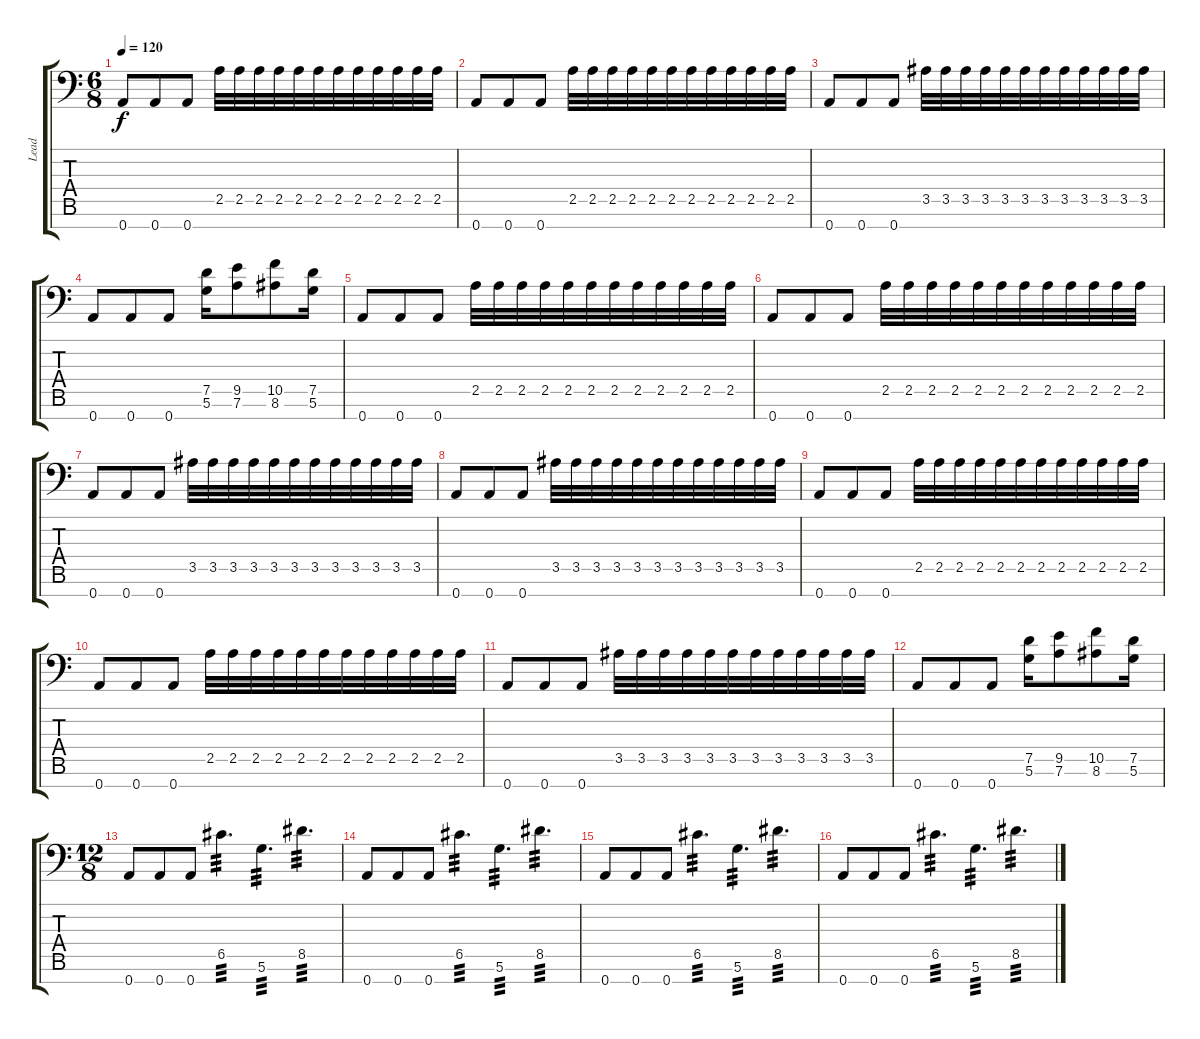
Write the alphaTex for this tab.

\track ("Lead" "Lead") {instrument overdrivenguitar}
\staff {score tabs}
\tuning (D4 A3 F3 C3 G2 D2 A1) {hide}
\ts (6 8)
\tempo 120
\clef f4
\ks c
0.7.8{dy f} 0.7.8 0.7.8 2.5.32 2.5.32 2.5.32 2.5.32 2.5.32 2.5.32 2.5.32 2.5.32 2.5.32 2.5.32 2.5.32 2.5.32 |
0.7.8 0.7.8 0.7.8 2.5.32 2.5.32 2.5.32 2.5.32 2.5.32 2.5.32 2.5.32 2.5.32 2.5.32 2.5.32 2.5.32 2.5.32 |
0.7.8 0.7.8 0.7.8 3.5.32 3.5.32 3.5.32 3.5.32 3.5.32 3.5.32 3.5.32 3.5.32 3.5.32 3.5.32 3.5.32 3.5.32 |
0.7.8 0.7.8 0.7.8 (7.5 5.6).16 (9.5 7.6).8 (10.5 8.6).8 (7.5 5.6).16 |
0.7.8 0.7.8 0.7.8 2.5.32 2.5.32 2.5.32 2.5.32 2.5.32 2.5.32 2.5.32 2.5.32 2.5.32 2.5.32 2.5.32 2.5.32 |
0.7.8 0.7.8 0.7.8 2.5.32 2.5.32 2.5.32 2.5.32 2.5.32 2.5.32 2.5.32 2.5.32 2.5.32 2.5.32 2.5.32 2.5.32 |
0.7.8 0.7.8 0.7.8 3.5.32 3.5.32 3.5.32 3.5.32 3.5.32 3.5.32 3.5.32 3.5.32 3.5.32 3.5.32 3.5.32 3.5.32 |
0.7.8 0.7.8 0.7.8 3.5.32 3.5.32 3.5.32 3.5.32 3.5.32 3.5.32 3.5.32 3.5.32 3.5.32 3.5.32 3.5.32 3.5.32 |
0.7.8 0.7.8 0.7.8 2.5.32 2.5.32 2.5.32 2.5.32 2.5.32 2.5.32 2.5.32 2.5.32 2.5.32 2.5.32 2.5.32 2.5.32 |
0.7.8 0.7.8 0.7.8 2.5.32 2.5.32 2.5.32 2.5.32 2.5.32 2.5.32 2.5.32 2.5.32 2.5.32 2.5.32 2.5.32 2.5.32 |
0.7.8 0.7.8 0.7.8 3.5.32 3.5.32 3.5.32 3.5.32 3.5.32 3.5.32 3.5.32 3.5.32 3.5.32 3.5.32 3.5.32 3.5.32 |
0.7.8 0.7.8 0.7.8 (7.5 5.6).16 (9.5 7.6).8 (10.5 8.6).8 (7.5 5.6).16 |
\ts (12 8)
0.7.8 0.7.8 0.7.8 6.5.4{d tp 3} 5.6.4{d tp 3} 8.5.4{d tp 3} |
0.7.8 0.7.8 0.7.8 6.5.4{d tp 3} 5.6.4{d tp 3} 8.5.4{d tp 3} |
0.7.8 0.7.8 0.7.8 6.5.4{d tp 3} 5.6.4{d tp 3} 8.5.4{d tp 3} |
0.7.8 0.7.8 0.7.8 6.5.4{d tp 3} 5.6.4{d tp 3} 8.5.4{d tp 3}
